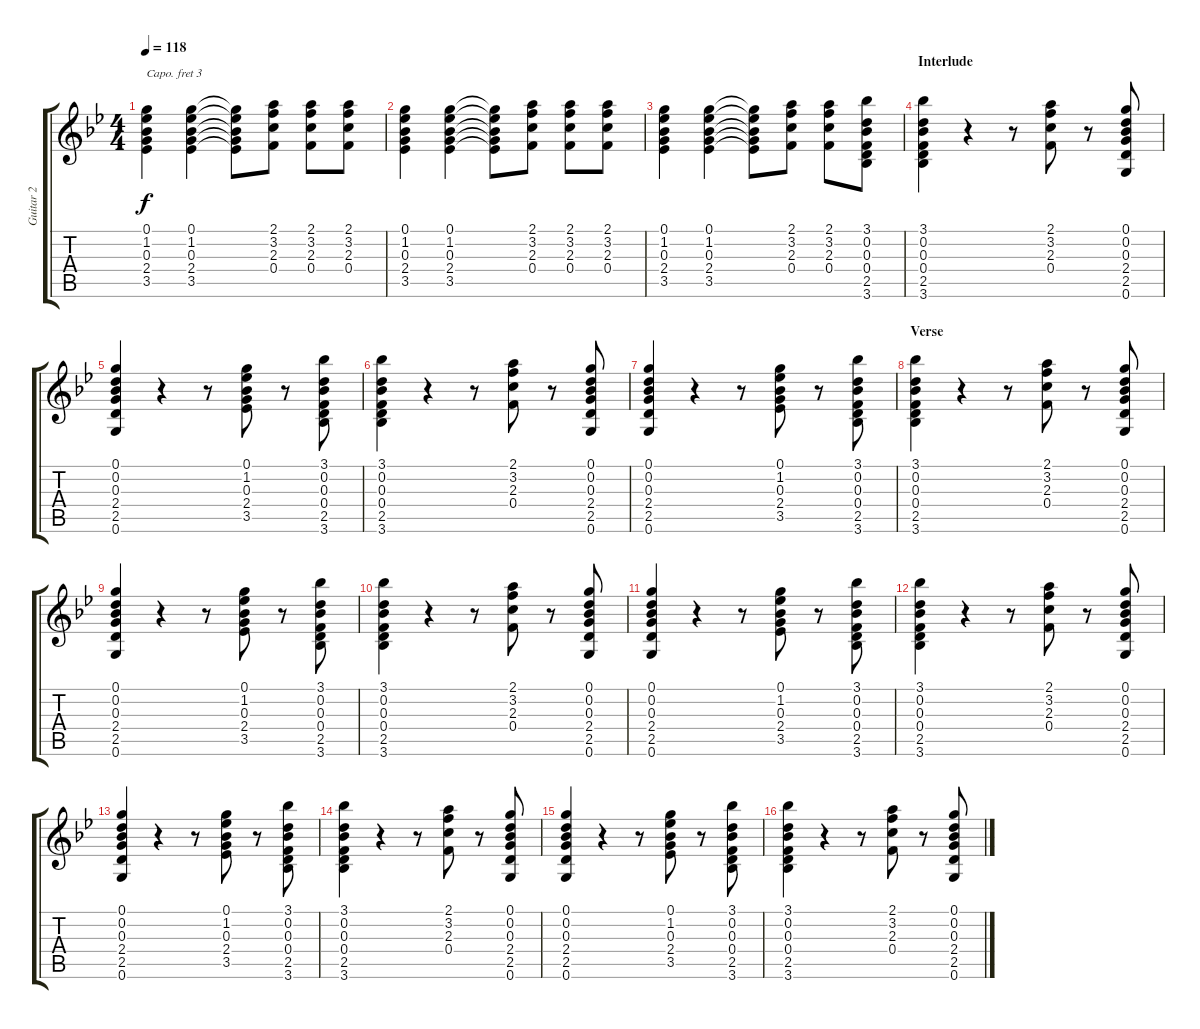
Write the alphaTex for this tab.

\track ("Guitar 2" "Guitar 2") {instrument distortionguitar}
\staff {score tabs}
\capo 3
\tuning (E4 B3 G3 D3 A2 E2) {hide}
\ts (4 4)
\tempo 118
\clef g2
\ks bb
(0.1 1.2 0.3 2.4 3.5).4{dy f} (0.1 1.2 0.3 2.4 3.5).4 (0.1{t} 1.2{t} 0.3{t} 2.4{t} 3.5{t}).8 (2.1 3.2 2.3 0.4).8 (2.1 3.2 2.3 0.4).8 (2.1 3.2 2.3 0.4).8 |
(0.1 1.2 0.3 2.4 3.5).4 (0.1 1.2 0.3 2.4 3.5).4 (0.1{t} 1.2{t} 0.3{t} 2.4{t} 3.5{t}).8 (2.1 3.2 2.3 0.4).8 (2.1 3.2 2.3 0.4).8 (2.1 3.2 2.3 0.4).8 |
(0.1 1.2 0.3 2.4 3.5).4 (0.1 1.2 0.3 2.4 3.5).4 (0.1{t} 1.2{t} 0.3{t} 2.4{t} 3.5{t}).8 (2.1 3.2 2.3 0.4).8 (2.1 3.2 2.3 0.4).8 (3.1 0.2 0.3 0.4 2.5 3.6).8 |
\section ("" "Interlude")
(3.1 0.2 0.3 0.4 2.5 3.6).4 r.4 r.8 (2.1 3.2 2.3 0.4).8 r.8 (0.1 0.2 0.3 2.4 2.5 0.6).8 |
(0.1 0.2 0.3 2.4 2.5 0.6).4 r.4 r.8 (0.1 1.2 0.3 2.4 3.5).8 r.8 (3.1 0.2 0.3 0.4 2.5 3.6).8 |
(3.1 0.2 0.3 0.4 2.5 3.6).4 r.4 r.8 (2.1 3.2 2.3 0.4).8 r.8 (0.1 0.2 0.3 2.4 2.5 0.6).8 |
(0.1 0.2 0.3 2.4 2.5 0.6).4 r.4 r.8 (0.1 1.2 0.3 2.4 3.5).8 r.8 (3.1 0.2 0.3 0.4 2.5 3.6).8 |
\section ("" "Verse")
(3.1 0.2 0.3 0.4 2.5 3.6).4 r.4 r.8 (2.1 3.2 2.3 0.4).8 r.8 (0.1 0.2 0.3 2.4 2.5 0.6).8 |
(0.1 0.2 0.3 2.4 2.5 0.6).4 r.4 r.8 (0.1 1.2 0.3 2.4 3.5).8 r.8 (3.1 0.2 0.3 0.4 2.5 3.6).8 |
(3.1 0.2 0.3 0.4 2.5 3.6).4 r.4 r.8 (2.1 3.2 2.3 0.4).8 r.8 (0.1 0.2 0.3 2.4 2.5 0.6).8 |
(0.1 0.2 0.3 2.4 2.5 0.6).4 r.4 r.8 (0.1 1.2 0.3 2.4 3.5).8 r.8 (3.1 0.2 0.3 0.4 2.5 3.6).8 |
(3.1 0.2 0.3 0.4 2.5 3.6).4 r.4 r.8 (2.1 3.2 2.3 0.4).8 r.8 (0.1 0.2 0.3 2.4 2.5 0.6).8 |
(0.1 0.2 0.3 2.4 2.5 0.6).4 r.4 r.8 (0.1 1.2 0.3 2.4 3.5).8 r.8 (3.1 0.2 0.3 0.4 2.5 3.6).8 |
(3.1 0.2 0.3 0.4 2.5 3.6).4 r.4 r.8 (2.1 3.2 2.3 0.4).8 r.8 (0.1 0.2 0.3 2.4 2.5 0.6).8 |
(0.1 0.2 0.3 2.4 2.5 0.6).4 r.4 r.8 (0.1 1.2 0.3 2.4 3.5).8 r.8 (3.1 0.2 0.3 0.4 2.5 3.6).8 |
(3.1 0.2 0.3 0.4 2.5 3.6).4 r.4 r.8 (2.1 3.2 2.3 0.4).8 r.8 (0.1 0.2 0.3 2.4 2.5 0.6).8
